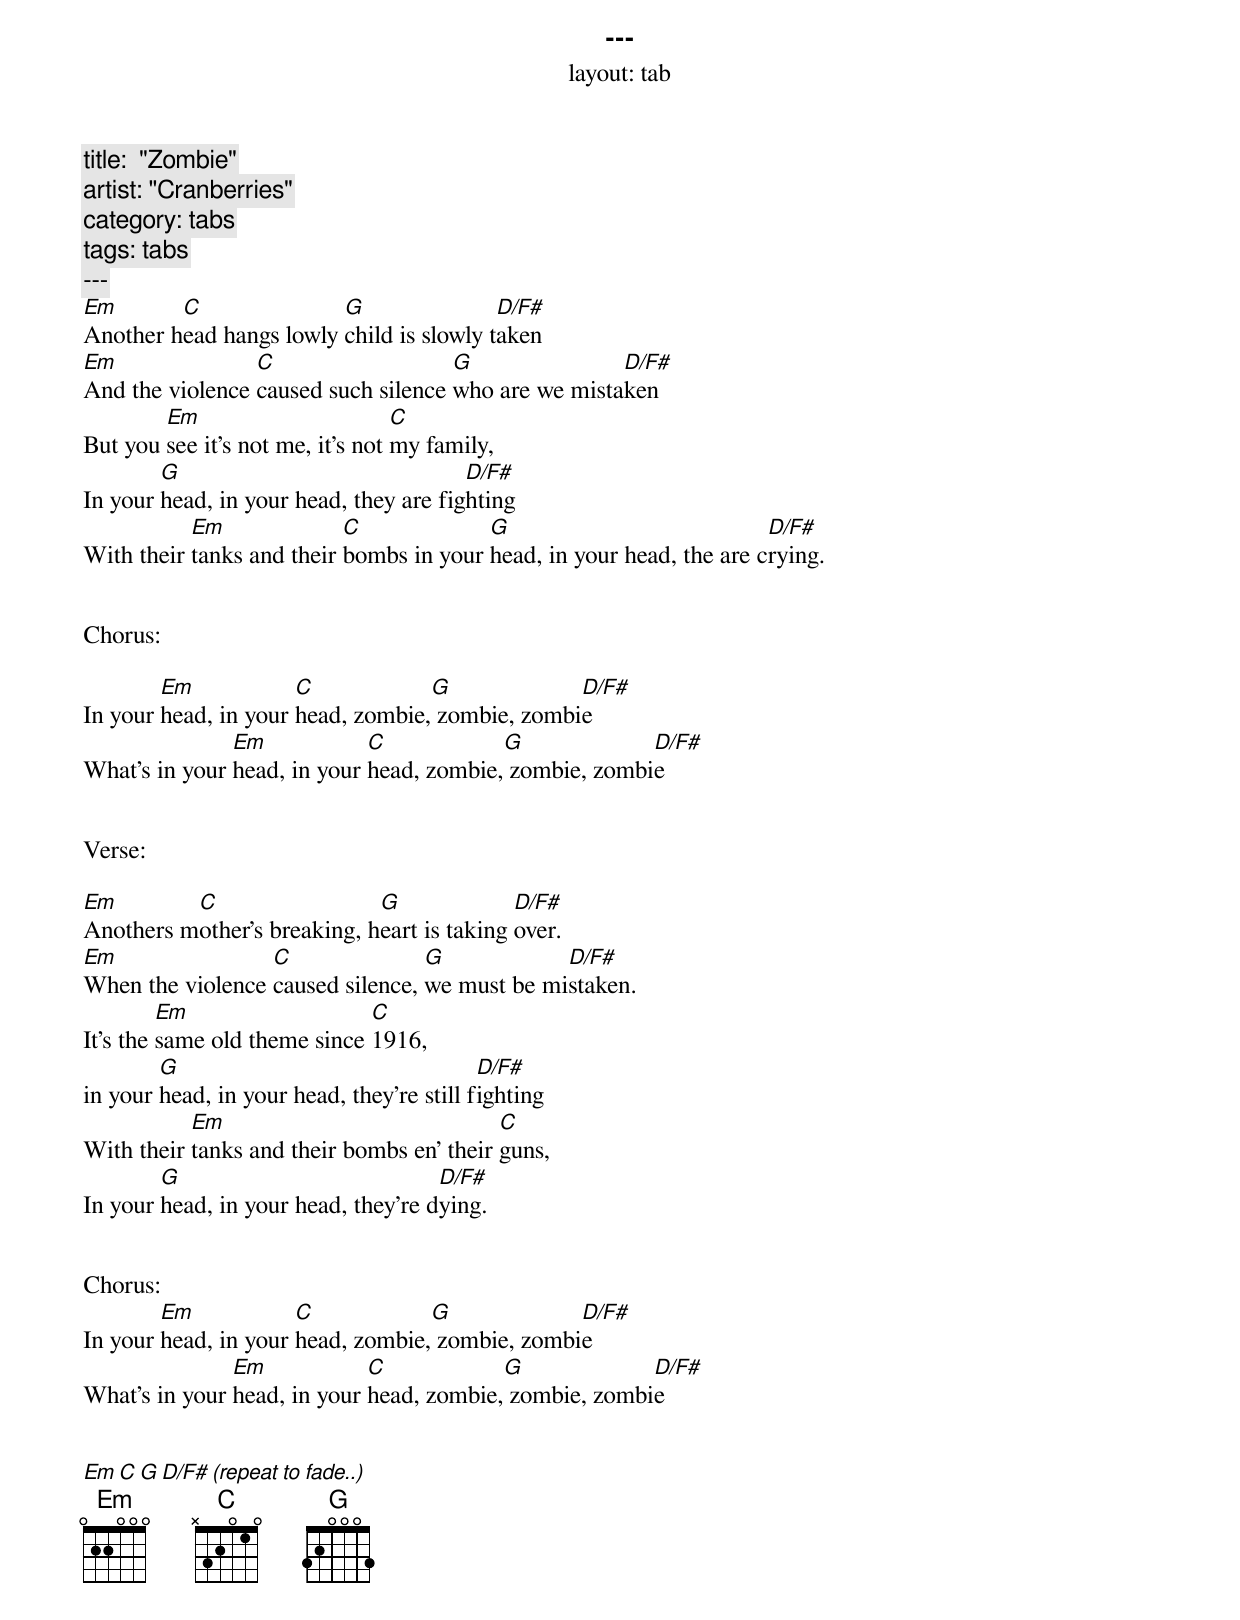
---
layout: tab
title:  "Zombie"
artist: "Cranberries"
category: tabs
tags: tabs
---
Em       C               G                D/F#
Another head hangs lowly child is slowly taken
Em               C                   G               D/F#
And the violence caused such silence who are we mistaken
        Em                        C
But you see it's not me, it's not my family,
        G                               D/F#
In your head, in your head, they are fighting
           Em              C             G                            D/F#
With their tanks and their bombs in your head, in your head, the are crying.


Chorus:

        Em            C            G             D/F#
In your head, in your head, zombie, zombie, zombie
               Em            C            G             D/F#
What's in your head, in your head, zombie, zombie, zombie


Verse:

Em        C                  G              D/F#
Anothers mother's breaking, heart is taking over.
Em                C               G            D/F#
When the violence caused silence, we must be mistaken.
         Em                   C
It's the same old theme since 1916,
        G                                  D/F#
in your head, in your head, they're still fighting
           Em                              C
With their tanks and their bombs en' their guns,
        G                            D/F#
In your head, in your head, they're dying.


Chorus:
        Em            C            G             D/F#
In your head, in your head, zombie, zombie, zombie
               Em            C            G             D/F#
What's in your head, in your head, zombie, zombie, zombie


Em C G D/F# (repeat to fade..)
